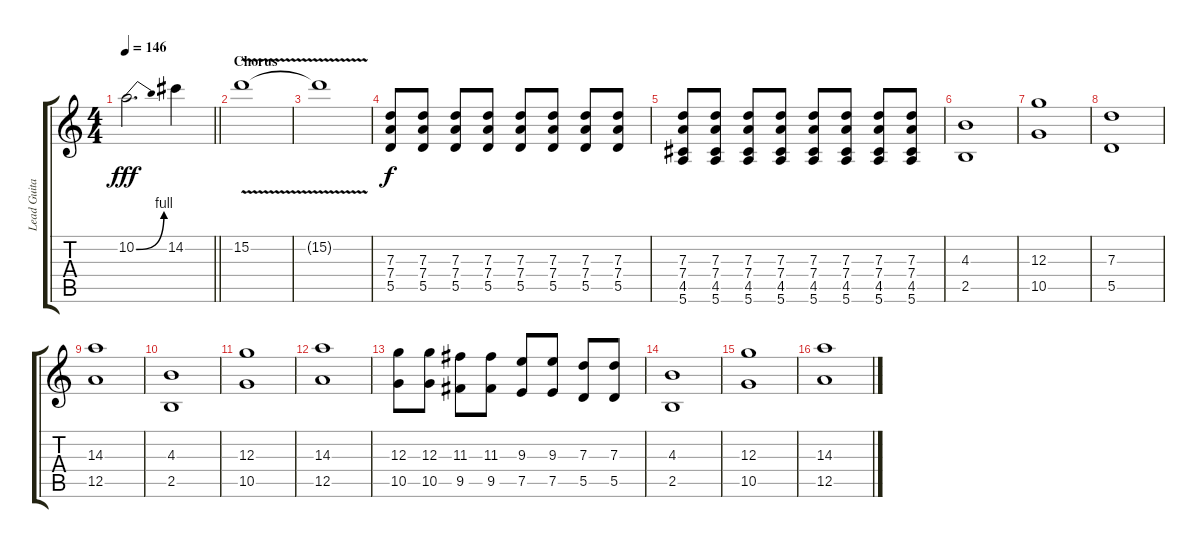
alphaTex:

\track ("Lead Guitar I" "Lead Guita") {instrument overdrivenguitar}
\staff {score tabs}
\tuning (E4 B3 G3 D3 A2 E2) {hide}
\ts (4 4)
\tempo 146
\clef g2
\barLineRight lightlight
\ks c
10.2{be (bend 0 0 60 4)}.2{d dy fff} 14.2.4 |
\section ("" "Chorus")
15.2{v}.1 |
15.2{t}.1 |
(7.3 7.4 5.5).8{dy f} (7.3 7.4 5.5).8 (7.3 7.4 5.5).8 (7.3 7.4 5.5).8 (7.3 7.4 5.5).8 (7.3 7.4 5.5).8 (7.3 7.4 5.5).8 (7.3 7.4 5.5).8 |
(7.3 7.4 4.5 5.6).8 (7.3 7.4 4.5 5.6).8 (7.3 7.4 4.5 5.6).8 (7.3 7.4 4.5 5.6).8 (7.3 7.4 4.5 5.6).8 (7.3 7.4 4.5 5.6).8 (7.3 7.4 4.5 5.6).8 (7.3 7.4 4.5 5.6).8 |
(4.3 2.5).1 |
(12.3 10.5).1 |
(7.3 5.5).1 |
(14.3 12.5).1 |
(4.3 2.5).1 |
(12.3 10.5).1 |
(14.3 12.5).1 |
(12.3 10.5).8 (12.3 10.5).8 (11.3 9.5).8 (11.3 9.5).8 (9.3 7.5).8 (9.3 7.5).8 (7.3 5.5).8 (7.3 5.5).8 |
(4.3 2.5).1 |
(12.3 10.5).1 |
(14.3 12.5).1
